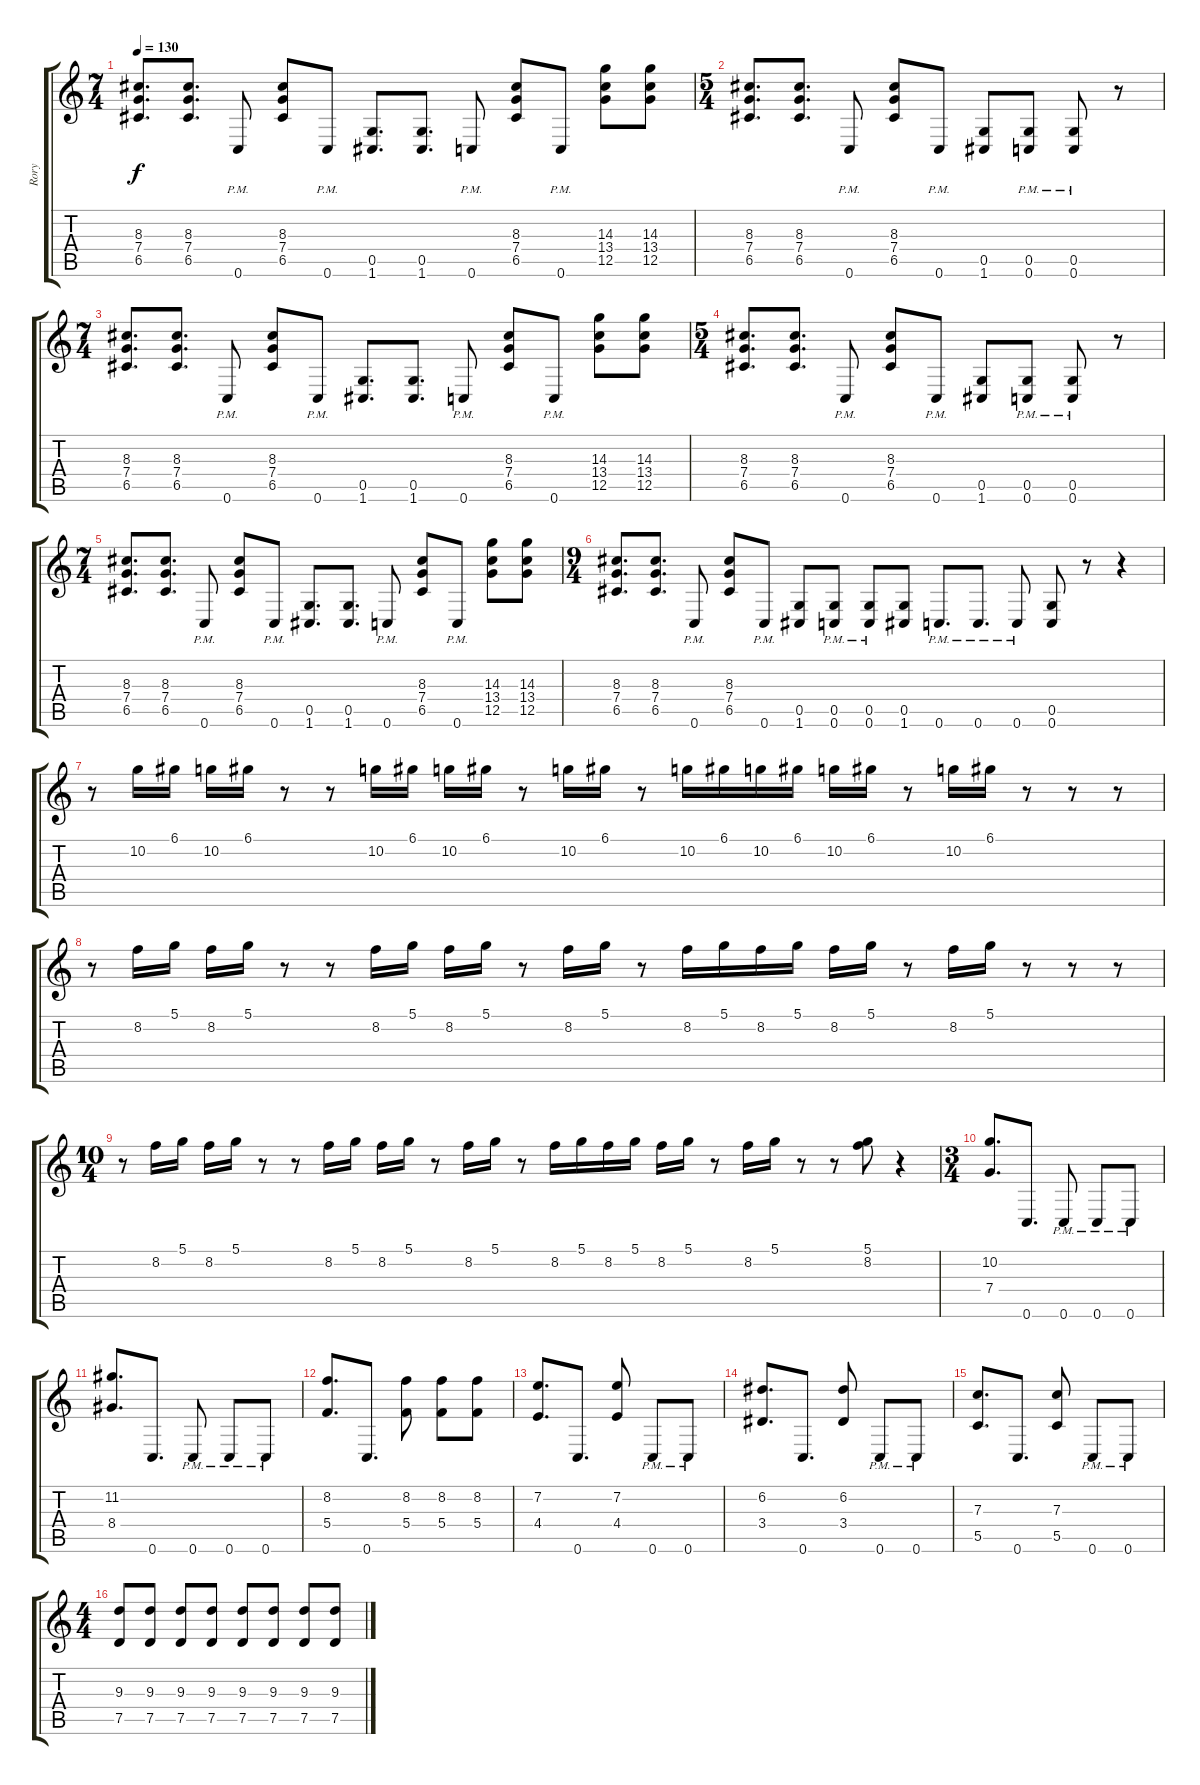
\track ("Rory" "Rory") {instrument overdrivenguitar}
\staff {score tabs}
\tuning (D4 A3 F3 C3 G2 C2) {hide}
\ts (7 4)
\tempo 130
\clef g2
\ks c
(8.3 7.4 6.5).8{d dy f} (8.3 7.4 6.5).8{d} 0.6{pm}.8 (8.3 7.4 6.5).8 0.6{pm}.8 (0.5 1.6).8{d} (0.5 1.6).8{d} 0.6{pm}.8 (8.3 7.4 6.5).8 0.6{pm}.8 (14.3 13.4 12.5).8 (14.3 13.4 12.5).8 |
\ts (5 4)
(8.3 7.4 6.5).8{d} (8.3 7.4 6.5).8{d} 0.6{pm}.8 (8.3 7.4 6.5).8 0.6{pm}.8 (0.5 1.6).8 (0.5{pm} 0.6{pm}).8 (0.5{pm} 0.6{pm}).8 r.8 |
\ts (7 4)
(8.3 7.4 6.5).8{d} (8.3 7.4 6.5).8{d} 0.6{pm}.8 (8.3 7.4 6.5).8 0.6{pm}.8 (0.5 1.6).8{d} (0.5 1.6).8{d} 0.6{pm}.8 (8.3 7.4 6.5).8 0.6{pm}.8 (14.3 13.4 12.5).8 (14.3 13.4 12.5).8 |
\ts (5 4)
(8.3 7.4 6.5).8{d} (8.3 7.4 6.5).8{d} 0.6{pm}.8 (8.3 7.4 6.5).8 0.6{pm}.8 (0.5 1.6).8 (0.5{pm} 0.6{pm}).8 (0.5{pm} 0.6{pm}).8 r.8 |
\ts (7 4)
(8.3 7.4 6.5).8{d} (8.3 7.4 6.5).8{d} 0.6{pm}.8 (8.3 7.4 6.5).8 0.6{pm}.8 (0.5 1.6).8{d} (0.5 1.6).8{d} 0.6{pm}.8 (8.3 7.4 6.5).8 0.6{pm}.8 (14.3 13.4 12.5).8 (14.3 13.4 12.5).8 |
\ts (9 4)
(8.3 7.4 6.5).8{d} (8.3 7.4 6.5).8{d} 0.6{pm}.8 (8.3 7.4 6.5).8 0.6{pm}.8 (0.5 1.6).8 (0.5{pm} 0.6{pm}).8 (0.5{pm} 0.6{pm}).8 (0.5 1.6).8 0.6{pm}.8{d} 0.6{pm}.8{d} 0.6{pm}.8 (0.5 0.6).8 r.8 r.4 |
r.8 10.2.16 6.1.16 10.2.16 6.1.16 r.8 r.8 10.2.16 6.1.16 10.2.16 6.1.16 r.8 10.2.16 6.1.16 r.8 10.2.16 6.1.16 10.2.16 6.1.16 10.2.16 6.1.16 r.8 10.2.16 6.1.16 r.8 r.8 r.8 |
r.8 8.2.16 5.1.16 8.2.16 5.1.16 r.8 r.8 8.2.16 5.1.16 8.2.16 5.1.16 r.8 8.2.16 5.1.16 r.8 8.2.16 5.1.16 8.2.16 5.1.16 8.2.16 5.1.16 r.8 8.2.16 5.1.16 r.8 r.8 r.8 |
\ts (10 4)
r.8 8.2.16 5.1.16 8.2.16 5.1.16 r.8 r.8 8.2.16 5.1.16 8.2.16 5.1.16 r.8 8.2.16 5.1.16 r.8 8.2.16 5.1.16 8.2.16 5.1.16 8.2.16 5.1.16 r.8 8.2.16 5.1.16 r.8 r.8 (5.1 8.2).8 r.4 |
\ts (3 4)
(10.2 7.4).8{d} 0.6.8{d} 0.6{pm}.8 0.6{pm}.8 0.6{pm}.8 |
(11.2 8.4).8{d} 0.6.8{d} 0.6{pm}.8 0.6{pm}.8 0.6{pm}.8 |
(8.2 5.4).8{d} 0.6.8{d} (8.2 5.4).8 (8.2 5.4).8 (8.2 5.4).8 |
(7.2 4.4).8{d} 0.6.8{d} (7.2 4.4).8 0.6{pm}.8 0.6{pm}.8 |
(6.2 3.4).8{d} 0.6.8{d} (6.2 3.4).8 0.6{pm}.8 0.6{pm}.8 |
(7.3 5.5).8{d} 0.6.8{d} (7.3 5.5).8 0.6{pm}.8 0.6{pm}.8 |
\ts (4 4)
(9.3 7.5).8 (9.3 7.5).8 (9.3 7.5).8 (9.3 7.5).8 (9.3 7.5).8 (9.3 7.5).8 (9.3 7.5).8 (9.3 7.5).8
